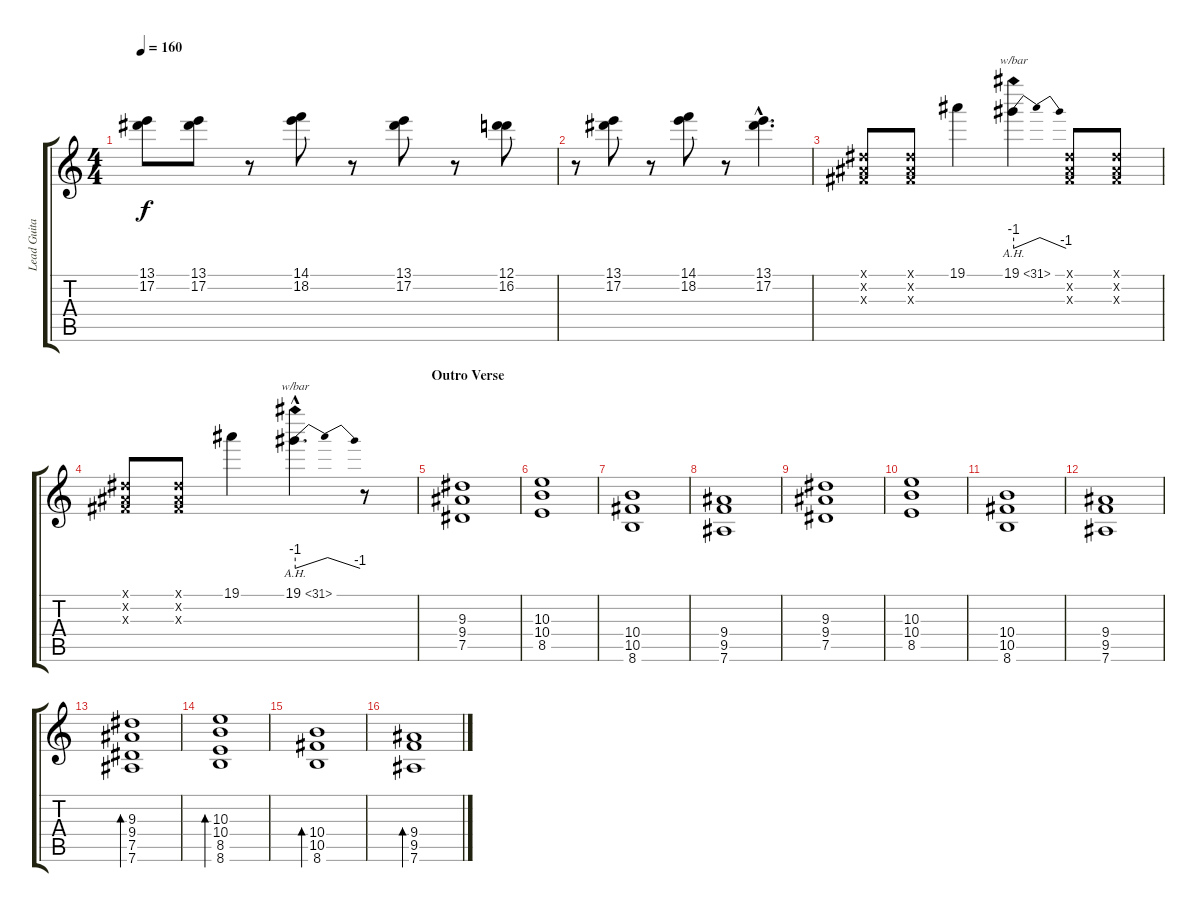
\track ("Lead Guitar" "Lead Guita") {instrument distortionguitar}
\staff {score tabs}
\tuning (Eb4 Bb3 Gb3 Db3 Ab2 Eb2) {hide}
\ts (4 4)
\tempo 160
\clef g2
\ks c
(13.1 17.2).8{dy f} (13.1 17.2).8 r.8 (14.1 18.2).8 r.8 (13.1 17.2).8 r.8 (12.1 16.2).8 |
r.8 (13.1 17.2).8 r.8 (14.1 18.2).8 r.8 (13.1{hac} 17.2{hac}).4{d} |
(0.1{x} 0.2{x} 0.3{x}).8 (0.1{x} 0.2{x} 0.3{x}).8 19.1.4 19.1{ah 12}.4{tbe (dip default 0 -4 15 0 45 0 60 -4)} (0.1{x} 0.2{x} 0.3{x}).8 (0.1{x} 0.2{x} 0.3{x}).8 |
(0.1{x} 0.2{x} 0.3{x}).8 (0.1{x} 0.2{x} 0.3{x}).8 19.1.4 19.1{ah 12 hac}.4{d tbe (dip default 0 -4 15 0 45 0 60 -4)} r.8 |
\section ("" "Outro Verse")
(9.3 9.4 7.5).1{instrument electricguitarjazz} |
(10.3 10.4 8.5).1 |
(10.4 10.5 8.6).1 |
(9.4 9.5 7.6).1 |
(9.3 9.4 7.5).1 |
(10.3 10.4 8.5).1 |
(10.4 10.5 8.6).1 |
(9.4 9.5 7.6).1 |
(9.3 9.4 7.5 7.6).1{bd 240 instrument distortionguitar} |
(10.3 10.4 8.5 8.6).1{bd 240} |
(10.4 10.5 8.6).1{bd 240} |
(9.4 9.5 7.6).1{bd 240}
